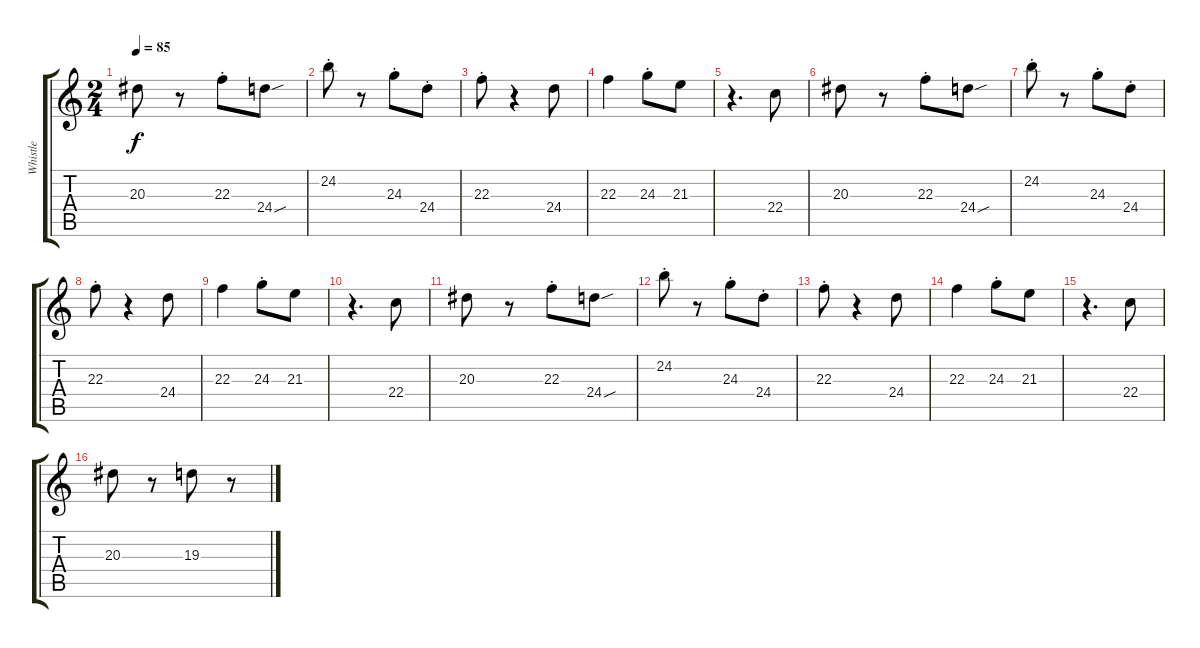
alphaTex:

\track ("Whistle" "Whistle") {instrument flute}
\staff {score tabs}
\tuning (E4 B3 G3 D3 A2 E2) {hide}
\ts (2 4)
\tempo 85
\clef g2
\ks c
20.3.8{dy f} r.8 22.3{st}.8 24.4{sou}.8 |
24.2{st}.8 r.8 24.3{st}.8 24.4{st}.8 |
22.3{st}.8 r.4 24.4.8 |
22.3.4 24.3{st}.8 21.3.8 |
r.4{d} 22.4.8 |
20.3.8 r.8 22.3{st}.8 24.4{sou}.8 |
24.2{st}.8 r.8 24.3{st}.8 24.4{st}.8 |
22.3{st}.8 r.4 24.4.8 |
22.3.4 24.3{st}.8 21.3.8 |
r.4{d} 22.4.8 |
20.3.8 r.8 22.3{st}.8 24.4{sou}.8 |
24.2{st}.8 r.8 24.3{st}.8 24.4{st}.8 |
22.3{st}.8 r.4 24.4.8 |
22.3.4 24.3{st}.8 21.3.8 |
r.4{d} 22.4.8 |
20.3.8 r.8 19.3.8 r.8
